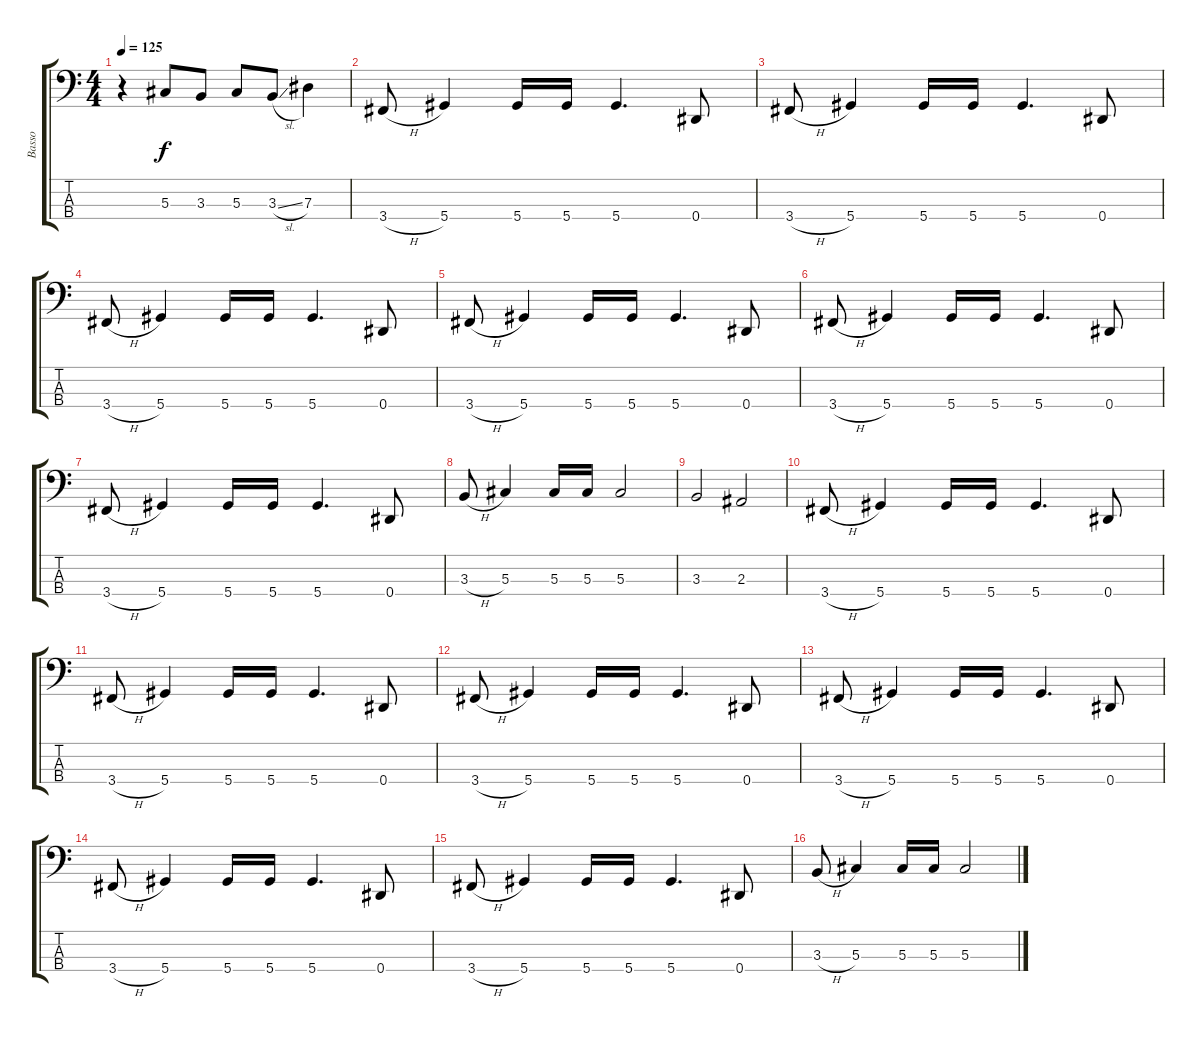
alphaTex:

\track ("Basso" "Basso") {instrument electricbassfinger}
\staff {score tabs}
\tuning (Gb2 Db2 Ab1 Eb1) {hide}
\ts (4 4)
\tempo 125
\clef f4
\ks c
r.4{dy f} 5.3.8 3.3.8 5.3.8 3.3{sl}.8 7.3.4 |
3.4{h}.8 5.4.4 5.4.16 5.4.16 5.4.4{d} 0.4.8 |
3.4{h}.8 5.4.4 5.4.16 5.4.16 5.4.4{d} 0.4.8 |
3.4{h}.8 5.4.4 5.4.16 5.4.16 5.4.4{d} 0.4.8 |
3.4{h}.8 5.4.4 5.4.16 5.4.16 5.4.4{d} 0.4.8 |
3.4{h}.8 5.4.4 5.4.16 5.4.16 5.4.4{d} 0.4.8 |
3.4{h}.8 5.4.4 5.4.16 5.4.16 5.4.4{d} 0.4.8 |
3.3{h}.8 5.3.4 5.3.16 5.3.16 5.3.2 |
3.3.2 2.3.2 |
3.4{h}.8 5.4.4 5.4.16 5.4.16 5.4.4{d} 0.4.8 |
3.4{h}.8 5.4.4 5.4.16 5.4.16 5.4.4{d} 0.4.8 |
3.4{h}.8 5.4.4 5.4.16 5.4.16 5.4.4{d} 0.4.8 |
3.4{h}.8 5.4.4 5.4.16 5.4.16 5.4.4{d} 0.4.8 |
3.4{h}.8 5.4.4 5.4.16 5.4.16 5.4.4{d} 0.4.8 |
3.4{h}.8 5.4.4 5.4.16 5.4.16 5.4.4{d} 0.4.8 |
3.3{h}.8 5.3.4 5.3.16 5.3.16 5.3.2
